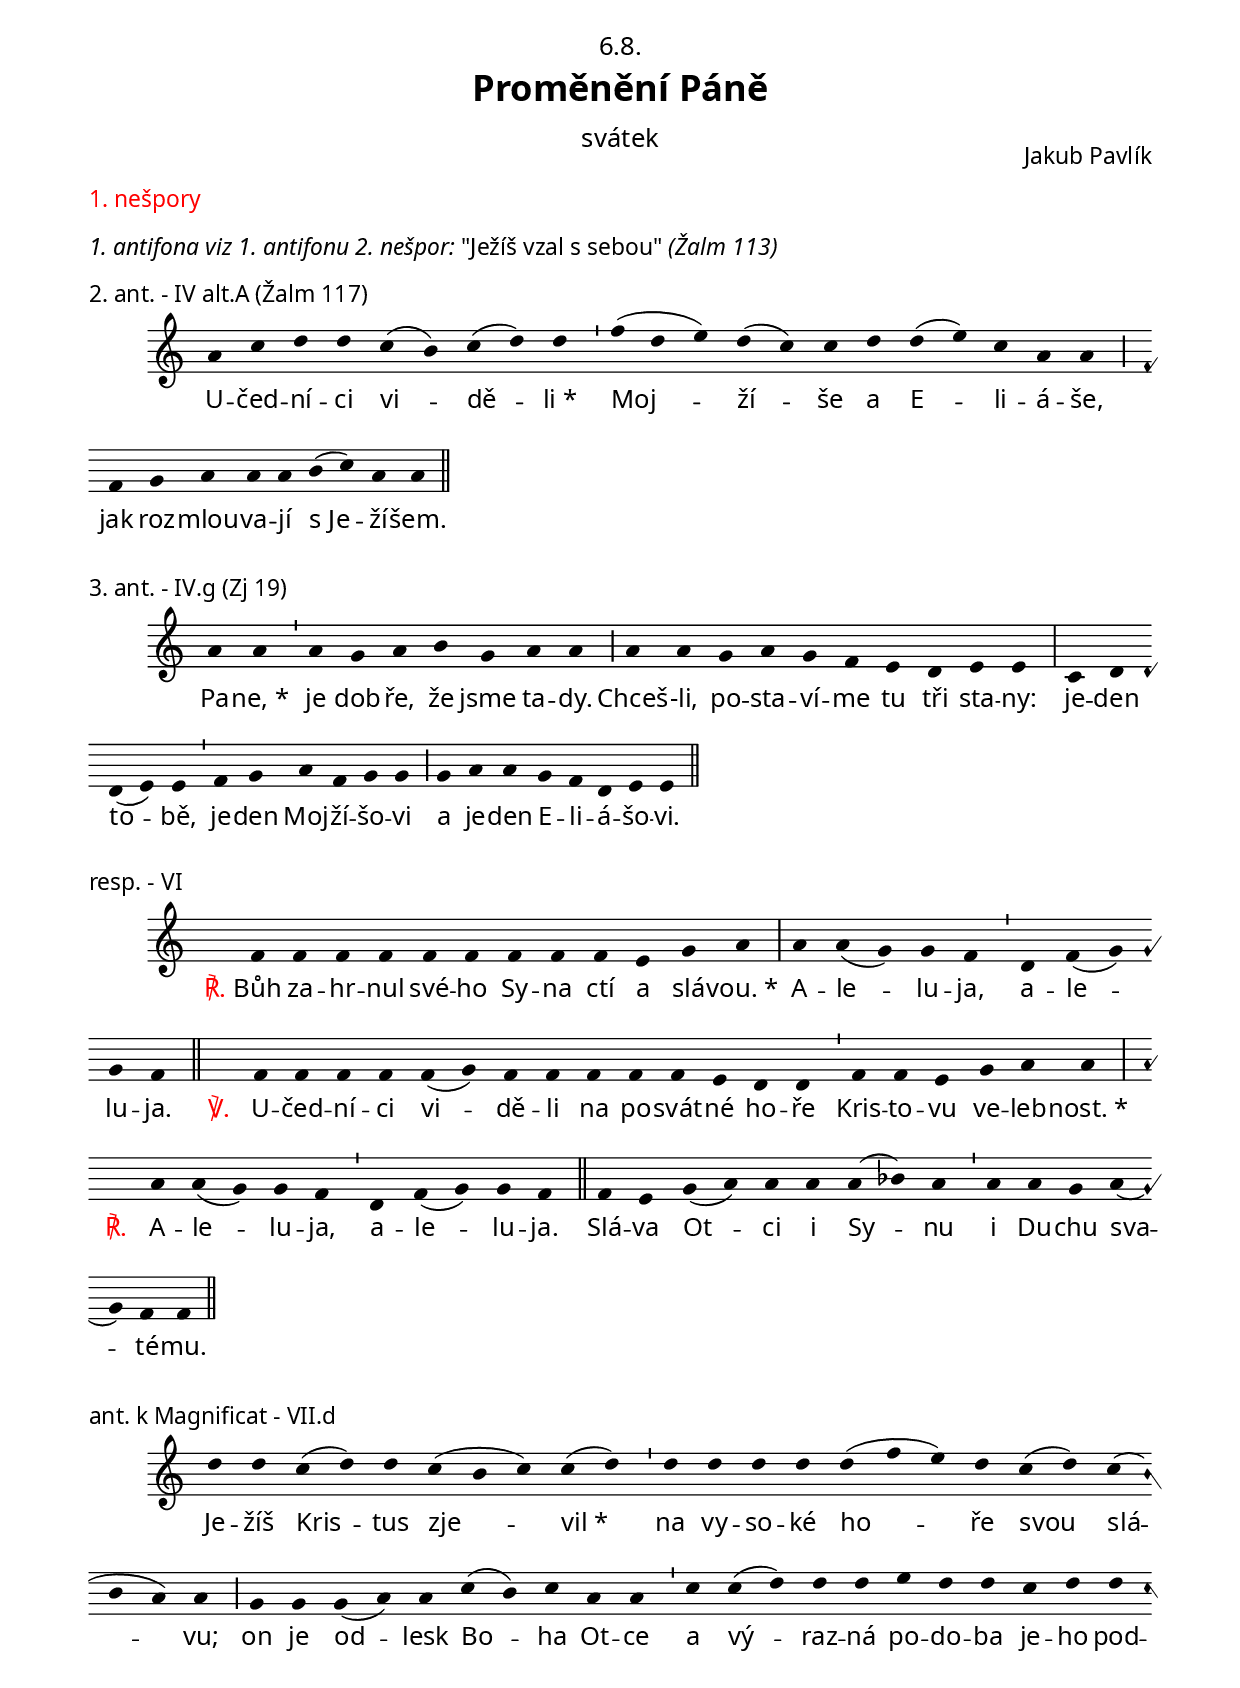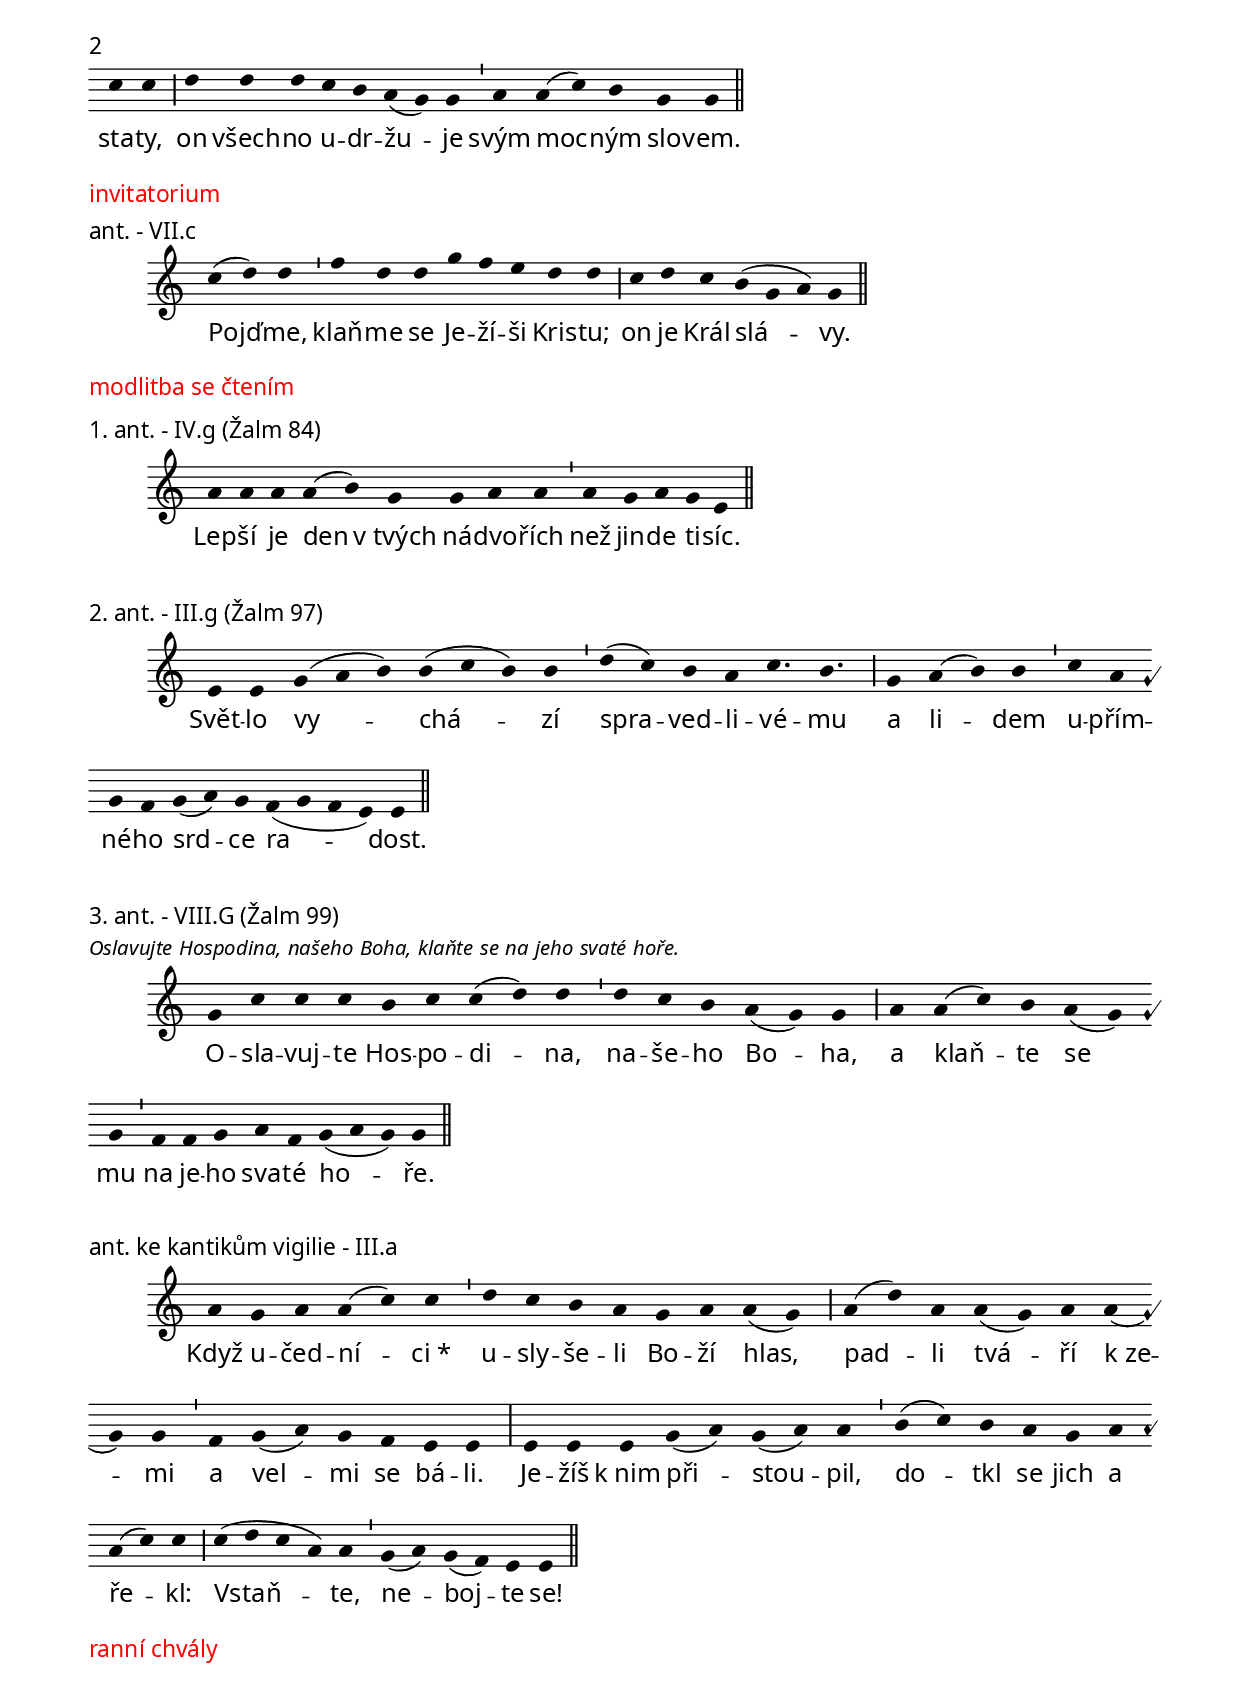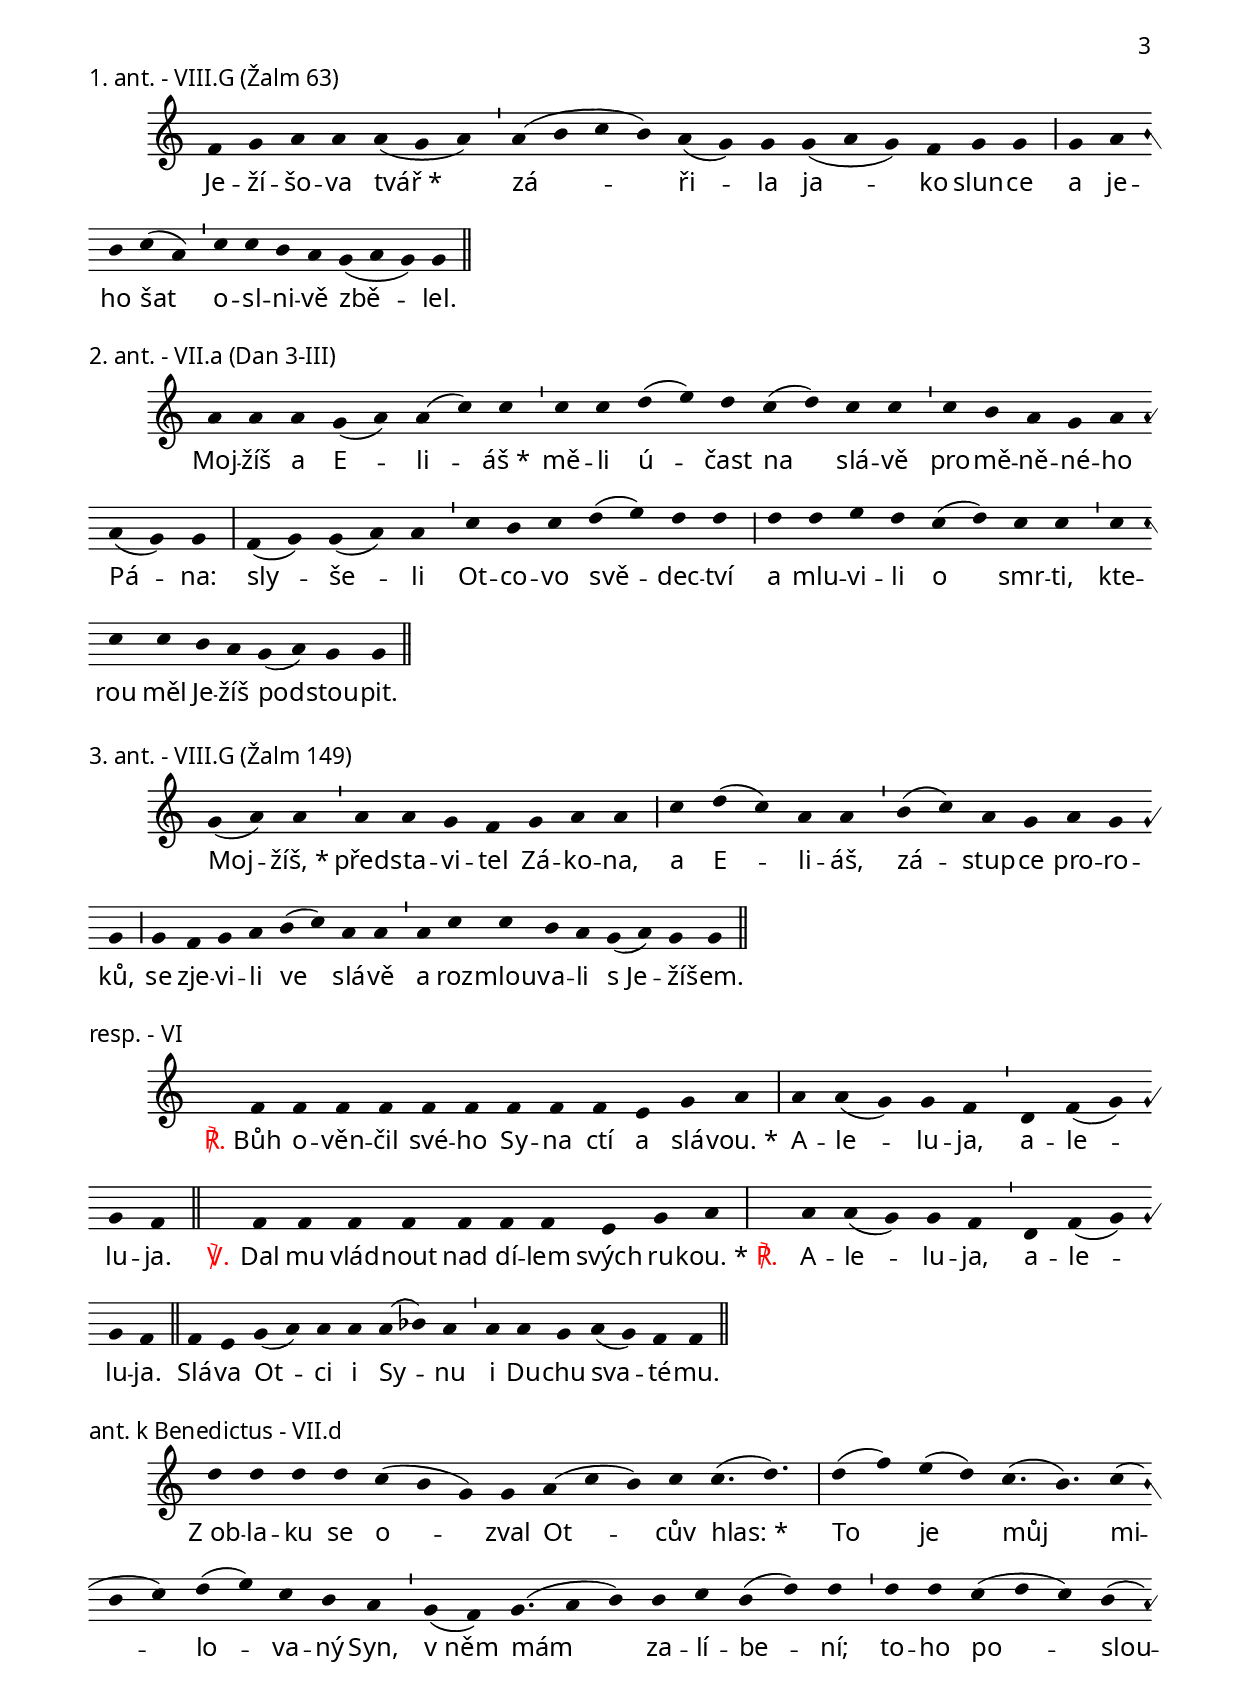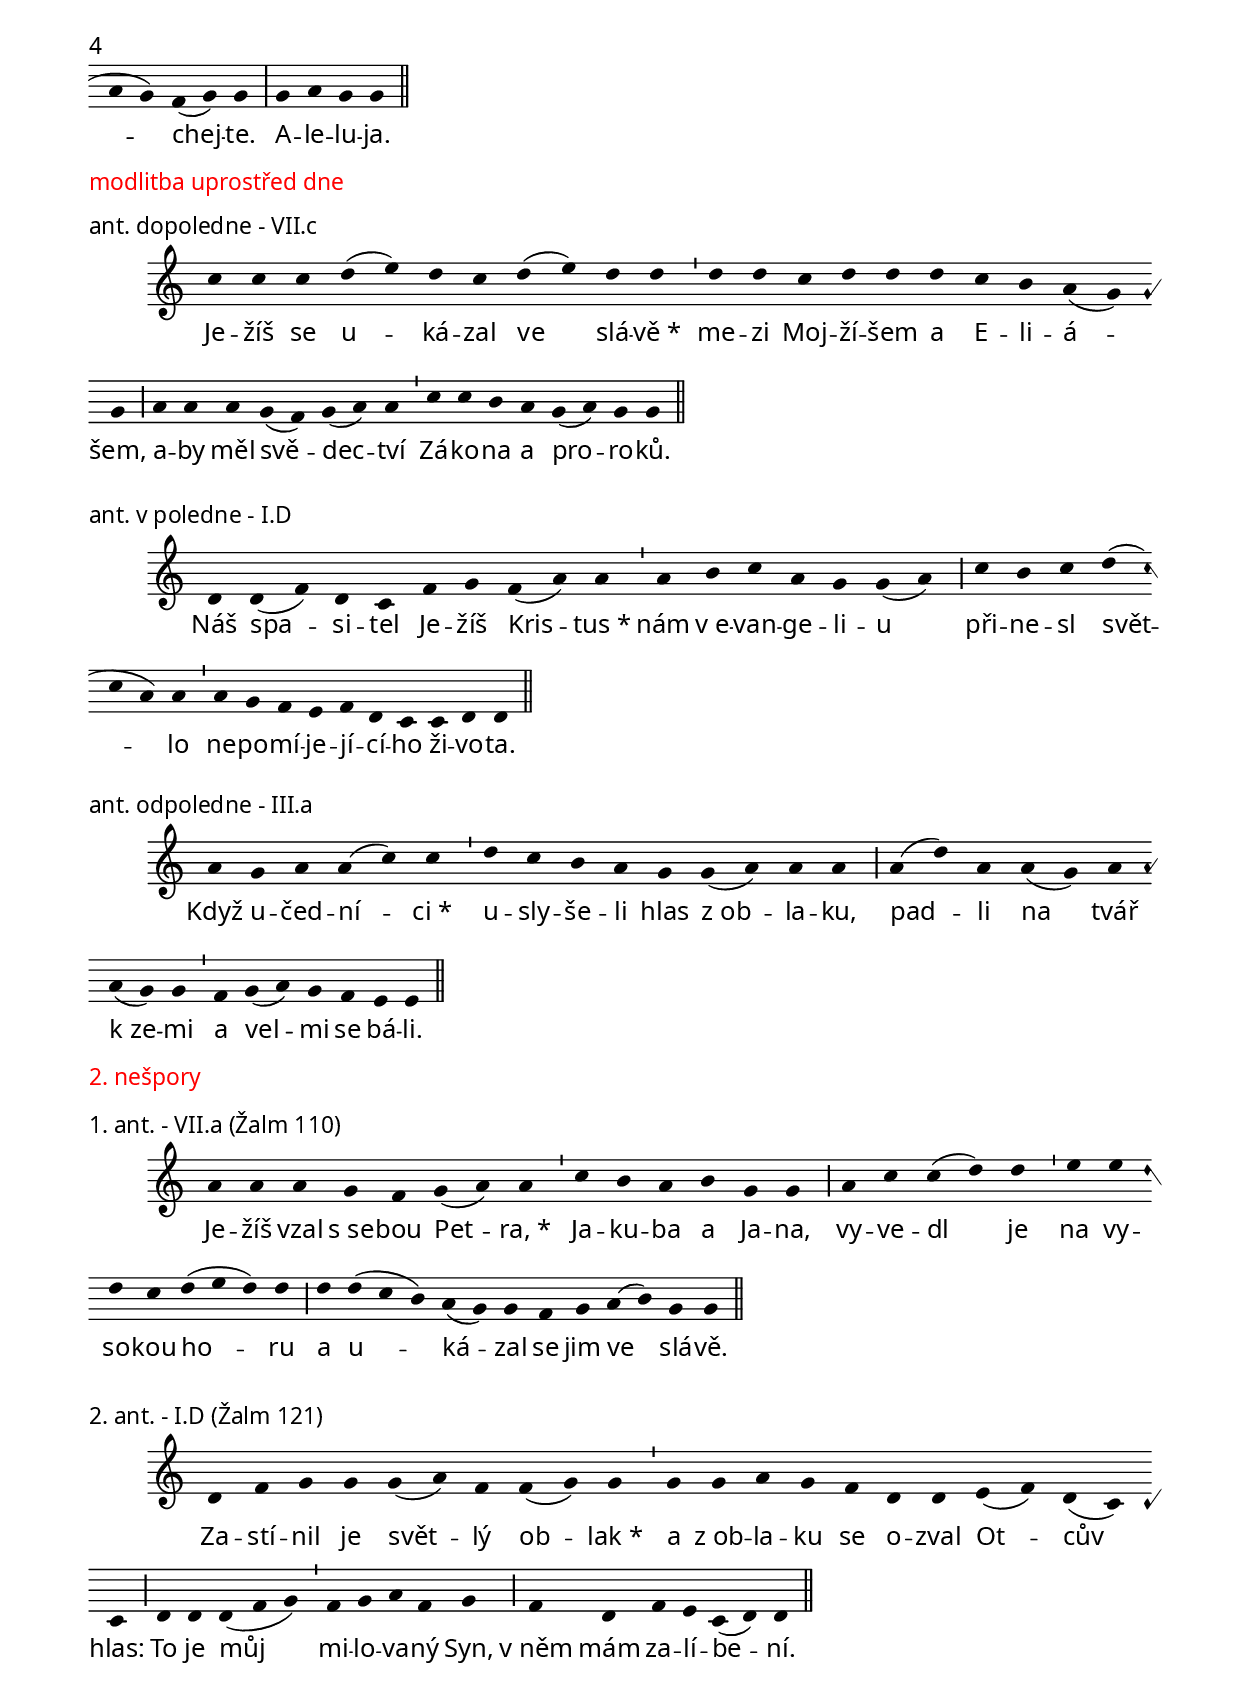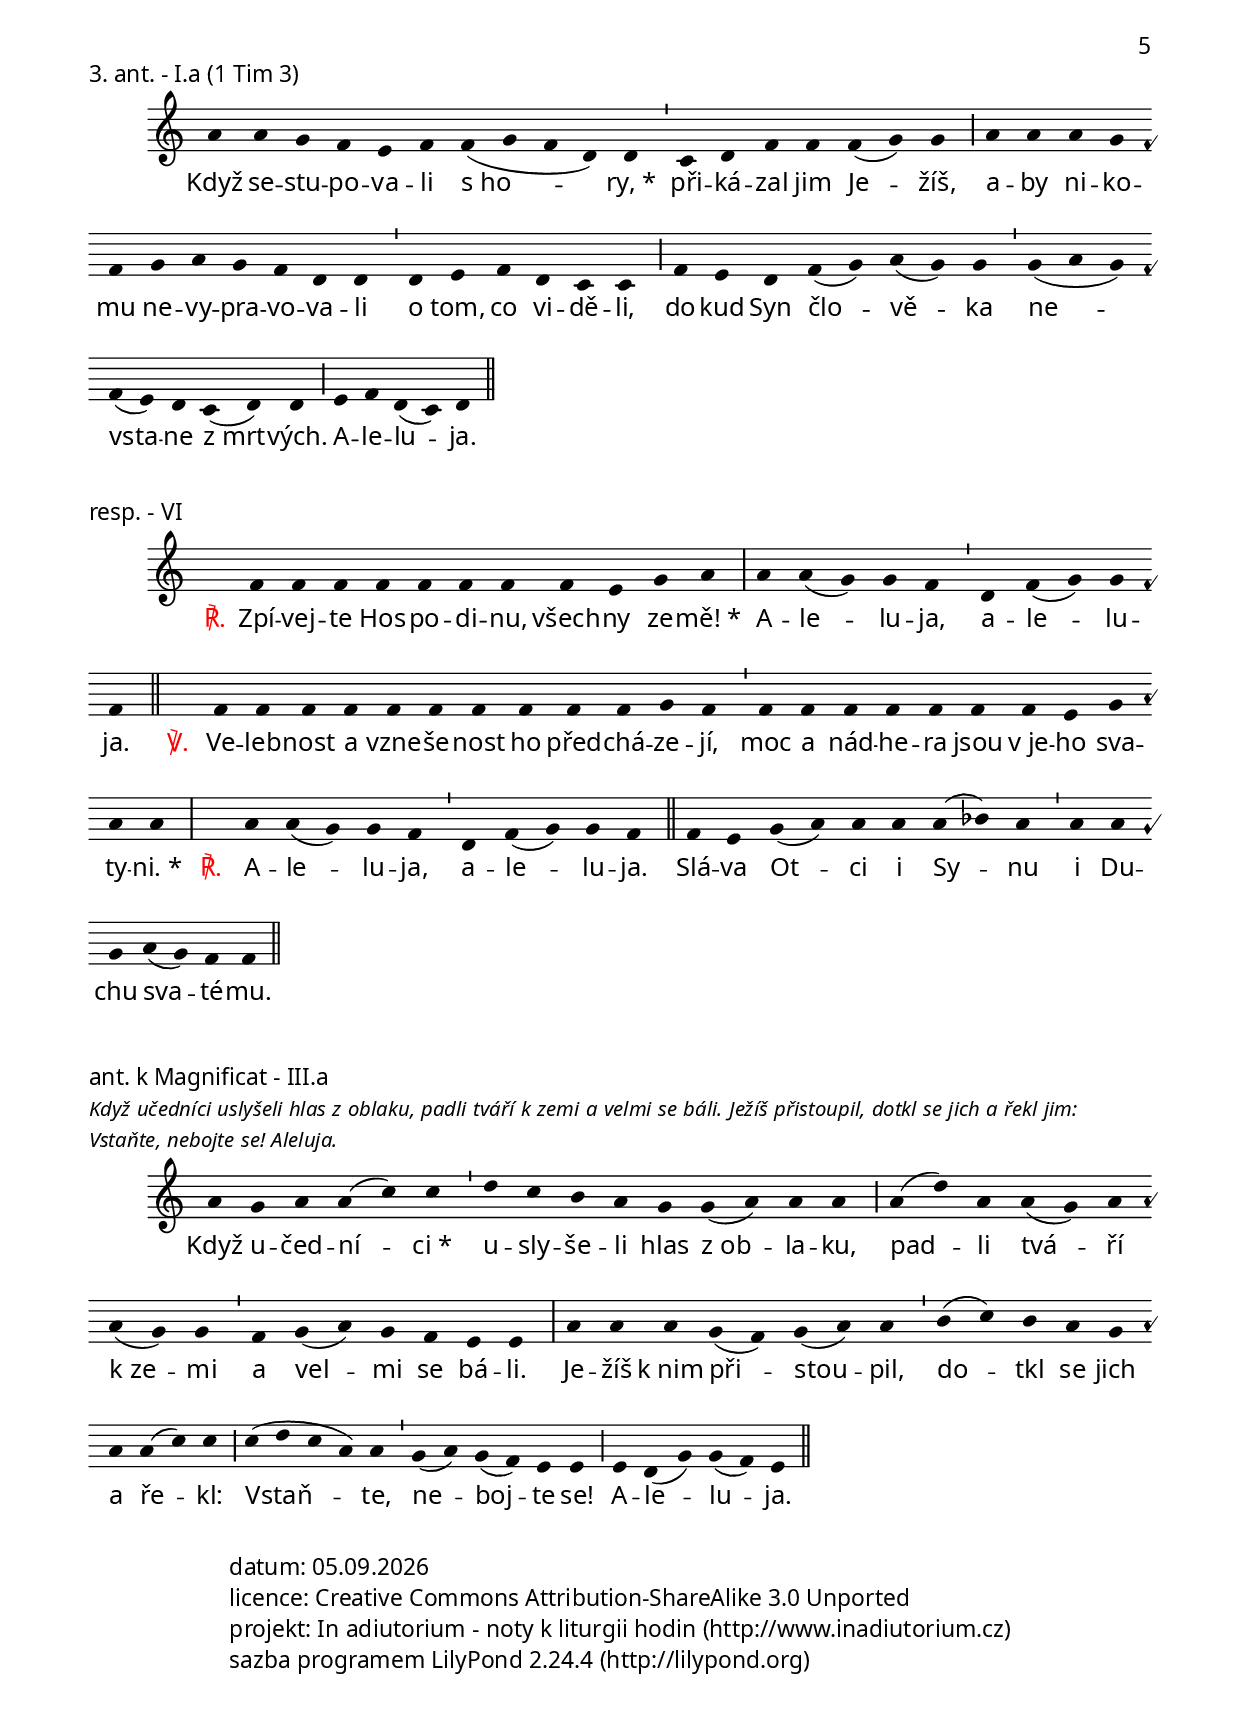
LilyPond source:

\version "2.15.37"

\include "../spolecne.ly"
\include "../dilyresponsorii.ly"

\header {
  title = \markup\titleSvatek
            "Proměnění Páně"
            svátek
            6.8.
  composer = "Jakub Pavlík"
}

\markup {\nadpisHodinka {"1. nešpory"}}

\markup\italic{1. antifona viz 1. antifonu 2. nešpor: \upright{"\"Ježíš vzal s sebou\""} (Žalm 113)}

\score {
  \relative c'' {
    \choralniRezim
    a c d d c( b) c( d) d \barMin
    f( d e) d( c) c d d( e) c a a \barMaior
    f g a a a b( c) a a \barFinalis
  }
  \addlyrics {
    U -- čed -- ní -- ci vi -- dě -- li_*
    Moj -- ží -- še a E -- li -- á -- še,
    jak roz -- mlou -- va -- jí s_Je -- ží -- šem.
  }
  \header {
    quid = "2. ant."
    modus = "IV alt"
    differentia = "A"
    psalmus = "Žalm 117"
    id = "1ne-a2"
    piece = \markup {\sestavTitulek}
  }
}

\score {
  \relative c'' {
    \choralniRezim
    a4 a \barMin a g a b g a a \barMaior
    a a g a g f e d e e \barMax
    c d d( e) e \barMin
    f g a f g g \barMaior
    g a a g f d e e \barFinalis
  }
  \addlyrics {
    Pa -- ne,_* je dob -- ře, že jsme ta -- dy.
    Chceš -- -li, po -- sta -- ví -- me tu tři sta -- ny:
    je -- den to -- bě,
    je -- den Moj -- ží -- šo -- vi
    a je -- den E -- li -- á -- šo -- vi.
  }
  \header {
    quid = "3. ant."
    modus = "IV"
    differentia = "g"
    psalmus = "Zj 19"
    id = "1ne-a3"
    piece = \markup {\sestavTitulek}
  }
}

\score {
  \relative c' {
    \choralniRezim

    % R
    \neviditelna f
    f4 f f f f f f f f e g a \barMax
    \respVIalelujaResponsum \barFinalis
    % V
    \neviditelna f
    f4 f f f f( g) f f f f f e d d \barMin f f e g a a \barMax
    % R
    \neviditelna a
    \respVIalelujaResponsum \barFinalis
    % Slava
    \respVIalelujaDoxologie \barFinalis
  }
  \addlyrics {
    \Response Bůh za -- hr -- nul své -- ho Sy -- na ctí a slá -- vou._* \textRespAleluja
    \Verse U -- čed -- ní -- ci vi -- dě -- li na po -- svát -- né ho -- ře
    Kris -- to -- vu ve -- leb -- nost._*
    \Response \textRespAleluja
    \textRespDoxologie
  }
  \header {
    quid = "resp."
    modus = "VI"
    id = "1ne-resp"
    piece = \markup {\sestavTitulekResp}
  }
}

\score {
  \relative c'' {
    \choralniRezim
    d d c( d) d c( b c) c( d) \barMin
    d d d d d( f e) d c( d) c( b a) a \barMaior
    g g g( a) a c( b) c a a \barMin
    c c( d) d d e d d c d d c c \barMaior
    d d d c b a( g) g \barMin
    a a( c) b g g \barFinalis
  }
  \addlyrics {
    Je -- žíš Kris -- tus zje -- vil_*
    na vy -- so -- ké ho -- ře svou slá -- vu;
    on je od -- lesk Bo -- ha Ot -- ce
    a vý -- raz -- ná po -- do -- ba je -- ho pod -- sta -- ty,
    on všech -- no u -- dr -- žu -- je
    svým moc -- ným slo -- vem.
  }
  \header {
    quid = "ant. k Magnificat"
    modus = "VII"
    differentia = "d"
    psalmus = ""
    id = "1ne-amag"
    piece = \markup {\sestavTitulekBezZalmu}
  }
}

\markup {\nadpisHodinka {"invitatorium"}}

\score {
  \relative c'' {
    \choralniRezim
    c4( d) d \barMin f d d g f e d d \barMaior
    c d c b( g a) g \barFinalis
  }
  \addlyrics {
    Pojď -- me, klaň -- me se Je -- ží -- ši Kris -- tu;
    on je Král slá -- vy.
  }
  \header {
    quid = "ant."
    modus = "VII"
    differentia = "c"
    psalmus = ""
    placet = "bez úprav zkopírovat hotovou melodii pro téměř shodný text bylo svůdné,
    jenže _králů_ (dvě dlouhé) má jiný rytmus než _slávy_ (dlouhá-krátká),
    takže kopie je méně uspokojivá"
    id = "invit"
    fial = "mezidobi_kristakrale.ly#invit?jiny_text"
    piece = \markup {\sestavTitulekBezZalmu}
  }
}

\markup {\nadpisHodinka {"modlitba se čtením"}}

\score {
  \relative c'' {
    \choralniRezim
    a4 a a a( b) g g a a \barMin
    a g a g e \barFinalis
  }
  \addlyrics {
    Lep -- ší je den v_tvých ná -- dvo -- řích
    než jin -- de ti -- síc.
  }
  \header {
    quid = "1. ant."
    modus = "IV"
    differentia = "g"
    psalmus = "Žalm 84"
    id = "mc-a1"
    piece = \markup {\sestavTitulek}
  }
}

\score {
  \relative c' {
    \choralniRezim
    e4 e g( a b) b( c b) b \barMin
    d( c) b a c4. b \barMaior
    g4 a( b) b \barMin
    c a g f g( a) g f( g f e) e \barFinalis
  }
  \addlyrics {
    Svět -- lo vy -- chá -- zí
    spra -- ved -- li -- vé -- mu
    a li -- dem
    u -- přím -- né -- ho srd -- ce ra -- dost.
  }
  \header {
    quid = "2. ant."
    modus = "III"
    differentia = "g"
    psalmus = "Žalm 97"
    fial = "antifony/velikonoce_tyden2_4streda.ly#rch-a3?-aleluja"
    id = "mc-a2"
    piece = \markup {\sestavTitulek}
  }
}

\score {
  \relative c'' {
    \choralniRezim
    g4 c c c b c c( d) d \barMin d c b a( g) g \barMaior
    a a( c) b a( g) g \barMin f f g a f g( a g) g \barFinalis
  }
  \addlyrics {
    O -- sla -- vuj -- te Hos -- po -- di -- na, na -- še -- ho Bo -- ha,
    a klaň -- te se mu na je -- ho sva -- té ho -- ře.
  }
  \header {
    textus_approbatus = "Oslavujte Hospodina, našeho Boha, klaňte se na jeho svaté hoře."
    quid = "3. ant."
    modus = "VIII"
    differentia = "G"
    psalmus = "Žalm 99"
    fial = "antifony/tyden3_5ctvrtek.ly#rch-ant3"
    id = "mc-a3"
    piece = \markup {\sestavTitulek}
  }
}

\score {
  \relative c'' {
    \choralniRezim
    a4 g a a( c) c \barMin d c b a g a a( g) \barMaior
    a4( d) a a( g) a a( g) g \barMin
    f g( a) g f e e \barMax

    e4 e e g( a) g( a) a \barMin b( c) b a g a a( c) c \barMaior
    c( d c a) a \barMin g( a) g( f) e e \barFinalis
  }
  \addlyrics {
    Když u -- čed -- ní -- ci_* u -- sly -- še -- li Bo -- ží hlas,
    pad -- li tvá -- ří k_ze -- mi
    a vel -- mi se bá -- li.

    Je -- žíš k_nim při -- stou -- pil, do -- tkl se jich a ře -- kl:
    Vstaň -- te, ne -- boj -- te se!
  }
  \header {
    quid = "ant. ke kantikům vigilie"
    modus = "III"
    differentia = "a"
    psalmus = ""
    fial = "sanktoral/0806promenenipane.ly#2ne-amag?zacatek=12&cast=3&konec=23&-aleluja"
    id = "mc-avig"
    piece = \markup {\sestavTitulekBezZalmu}
  }
}

\markup {\nadpisHodinka {"ranní chvály"}}

\score {
  \relative c' {
    \choralniRezim
    f4 g a a a( g a) \barMin a( b c b) a( g) g g( a g) f g g \barMaior
    g a b c( a) \barMin c c b a g( a g) g \barFinalis
  }
  \addlyrics {
    Je -- ží -- šo -- va tvář_* zá -- ři -- la ja -- ko slun -- ce
    a je -- ho šat o -- sl -- ni -- vě zbě -- lel.
  }
  \header {
    quid = "1. ant."
    modus = "VIII"
    differentia = "G"
    psalmus = "Žalm 63"
    id = "rch-a1"
    piece = \markup {\sestavTitulek}
  }
}

\score {
  \relative c'' {
    \choralniRezim
    a4 a a g( a) a( c) c \barMin
    c c d( e) d c( d) c c \barMin
    c b a g a a( g) g \barMax
    f( g) g( a) a \barMin c b c d( e) d d \barMaior
    d d e d c( d) c c \barMin
    c c c b a g( a) g g \barFinalis
  }
  \addlyrics {
    Moj -- žíš a E -- li -- áš_*
    mě -- li ú -- čast na slá -- vě
    pro -- mě -- ně -- né -- ho Pá -- na:
    sly -- še -- li Ot -- co -- vo svě -- dec -- tví
    a mlu -- vi -- li o smr -- ti,
    kte -- rou měl Je -- žíš pod -- stou -- pit.
  }
  \header {
    quid = "2. ant."
    modus = "VII"
    differentia = "a"
    psalmus = "Dan 3-III"
    id = "rch-a2"
    piece = \markup {\sestavTitulek}
  }
}

\score {
  \relative c'' {
    \choralniRezim
    g4( a) a \barMin a a g f g a a \barMaior
    c d( c) a a \barMin b( c) a g a g g \barMaior
    g f g a b( c) a a \barMin
    a c c b a g( a) g g \barFinalis
  }
  \addlyrics {
    Moj -- žíš,_* před -- sta -- vi -- tel Zá -- ko -- na,
    a E -- li -- áš, zá -- stup -- ce pro -- ro -- ků,
    se zje -- vi -- li ve slá -- vě
    a roz -- mlou -- va -- li s_Je -- ží -- šem.
  }
  \header {
    quid = "3. ant."
    modus = "VIII"
    differentia = "G"
    psalmus = "Žalm 149"
    id = "rch-a3"
    piece = \markup {\sestavTitulek}
  }
}

\score {
  \relative c' {
    \choralniRezim

    % R
    \neviditelna f
    f4 f f f f f f f f e g a \barMax
    \respVIalelujaResponsum \barFinalis
    % V
    \neviditelna f
    f4 f f f f f f e g a \barMax
    % R
    \neviditelna a
    \respVIalelujaResponsum \barFinalis
    % Slava
    \respVIalelujaDoxologie \barFinalis
  }
  \addlyrics {
    \Response Bůh o -- věn -- čil své -- ho Sy -- na ctí a slá -- vou._* \textRespAleluja
    \Verse Dal mu vlád -- nout nad dí -- lem svých ru -- kou._*
    \Response \textRespAleluja
    \textRespDoxologie
  }
  \header {
    quid = "resp."
    modus = "VI"
    id = "rch-resp"
    piece = \markup {\sestavTitulekResp}
  }
}

\score {
  \relative c'' {
    \choralniRezim
    d4 d d d c( b g) g a( c b) c c4.( d) \barMax
    d4( f) e( d) c4.( b) c4( b c) d( e) c b a \barMin
    g4( f) g4.( a4 b) b c b( d) d \barMin
    d d c( d c) b( a g) f( g) g \barMax
    g a g g \barFinalis
  }
  \addlyrics {
    Z_ob -- la -- ku se o -- zval Ot -- cův hlas:_*
    To je můj mi -- lo -- va -- ný Syn,
    v_něm mám za -- lí -- be -- ní;
    to -- ho po -- slou -- chej -- te.
    A -- le -- lu -- ja.
  }
  \header {
    quid = "ant. k Benedictus"
    modus = "VII"
    differentia = "d"
    psalmus = ""
    fial = "vanoce_zjevenipane.ly#krtu-2ne-a1?konec&+aleluja"
    placet = "bude vhodné mírně prořezat;
    _v něm mám zalíbení_ jinak - těžko se to zpívá a nemá to žádnou zvláštní
    hodnotu, která by tu náročnost ospravedlňovala"
    id = "rch-aben"
    piece = \markup {\sestavTitulekBezZalmu}
  }
}

\markup {\nadpisHodinka {"modlitba uprostřed dne"}}

\score {
  \relative c'' {
    \choralniRezim
    c4 c c d( e) d c d( e) d d \barMin
    d d c d d d c b a( g) g \barMaior
    a a a g( f) g( a) a \barMin
    c c b a g( a) g g \barFinalis
  }
  \addlyrics {
    Je -- žíš se u -- ká -- zal ve slá -- vě_*
    me -- zi Moj -- ží -- šem a E -- li -- á -- šem,
    a -- by měl svě -- dec -- tví
    Zá -- ko -- na a pro -- ro -- ků.
  }
  \header {
    quid = "ant. dopoledne"
    modus = "VII"
    differentia = "c"
    psalmus = ""
    id = "tercie"
    piece = \markup {\sestavTitulekBezZalmu}
  }
}

\score {
  \relative c' {
    \choralniRezim
    d4 d( f) d c f g f( a) a \barMin
    a b c a g g( a) \barMaior
    c b c d( c a) a \barMin
    a g f e f d c c d d \barFinalis
  }
  \addlyrics {
    Náš spa -- si -- tel Je -- žíš Kris -- tus_*
    nám v_e -- van -- ge -- li -- u
    při -- ne -- sl svět -- lo
    ne -- po -- mí -- je -- jí -- cí -- ho ži -- vo -- ta.
  }
  \header {
    quid = "ant. v poledne"
    modus = "I"
    differentia = "D"
    psalmus = ""
    id = "sexta"
    piece = \markup {\sestavTitulekBezZalmu}
  }
}

\score {
  \relative c'' {
    \choralniRezim
    a4 g a a( c) c \barMin d c b a g g( a) a a \barMaior
    a4( d) a a( g) a a( g) g \barMin
    f g( a) g f e e \barFinalis
  }
  \addlyrics {
    Když u -- čed -- ní -- ci_* u -- sly -- še -- li hlas z_ob -- la -- ku,
    pad -- li na tvář k_ze -- mi
    a vel -- mi se bá -- li.
  }
  \header {
    quid = "ant. odpoledne"
    modus = "III"
    differentia = "a"
    psalmus = ""
    id = "nona"
    piece = \markup {\sestavTitulekBezZalmu}
  }
}

\markup {\nadpisHodinka {"2. nešpory"}}

\score {
  \relative c'' {
    \choralniRezim
    a4 a a g f g( a) a \barMin c b a b g g \barMaior
    a c c( d) d \barMin e e d c d( e d) d \barMaior
    d d( c b) a( g) g f g a( b) g g \barFinalis
  }
  \addlyrics {
    Je -- žíš vzal s_se -- bou Pet -- ra,_* Ja -- ku -- ba a Ja -- na,
    vy -- ve -- dl je na vy -- so -- kou ho -- ru
    a u -- ká -- zal se jim ve slá -- vě.
  }
  \header {
    quid = "1. ant."
    modus = "VII"
    differentia = "a"
    psalmus = "Žalm 110"
    id = "2ne-a1"
    piece = \markup {\sestavTitulek}
  }
}

\score {
  \relative c' {
    \choralniRezim
    d4 f g g g( a) f f( g) g \barMin
    g g a g f d d e( f) d( c) c \barMaior
    d d d( f g) \barMin f g a f g \barMaior
    f d f e c( d) d \barFinalis
  }
  \addlyrics {
    Za -- stí -- nil je svět -- lý ob -- lak_*
    a z_ob -- la -- ku se o -- zval Ot -- cův hlas:
    To je můj mi -- lo -- va -- ný Syn,
    v_něm mám za -- lí -- be -- ní.
  }
  \header {
    quid = "2. ant."
    modus = "I"
    differentia = "D"
    psalmus = "Žalm 121"
    id = "2ne-a2"
    piece = \markup {\sestavTitulek}
  }
}

\score {
  \relative c'' {
    \choralniRezim
    a4 a g f e f f( g f d) d \barMin
    c d f f f( g) g \barMaior
    a a a g f g a g f d d \barMin d e f d c c \barMaior
    f e d f( g) a( g) g \barMin g( a g) f( e) d c( d) d \barMaior
    e f d( c) d \barFinalis
  }
  \addlyrics {
    Když se -- stu -- po -- va -- li s_ho -- ry,_*
    při -- ká -- zal jim Je -- žíš,
    a -- by ni -- ko -- mu ne -- vy -- pra -- vo -- va -- li o tom, co vi -- dě -- li,
    do -- kud Syn člo -- vě -- ka ne -- vsta -- ne z_mrt -- vých.
    A -- le -- lu -- ja.
  }
  \header {
    quid = "3. ant."
    modus = "I"
    differentia = "a"
    psalmus = "1 Tim 3"
    id = "2ne-a3"
    piece = \markup {\sestavTitulek}
  }
}

\score {
  \relative c' {
    \choralniRezim

    % R
    \neviditelna f
    f4 f f f f f f f e g a \barMax
    \respVIalelujaResponsum \barFinalis
    % V
    \neviditelna f
    f4 f f f f f f f f f g f \barMin
    f f f f f f f e g a a \barMax
    % R
    \neviditelna a
    \respVIalelujaResponsum \barFinalis
    % Slava
    \respVIalelujaDoxologie \barFinalis
  }
  \addlyrics {
    \Response Zpí -- vej -- te Hos -- po -- di -- nu, všech -- ny ze -- mě!_* \textRespAleluja
    \Verse Ve -- leb -- nost a vzne -- še -- nost ho před -- chá -- ze -- jí,
    moc a nád -- he -- ra jsou v_je -- ho sva -- ty -- ni._*
    \Response \textRespAleluja
    \textRespDoxologie
  }
  \header {
    quid = "resp."
    modus = "VI"
    id = "2ne-resp"
    piece = \markup {\sestavTitulekResp}
  }
}

\score {
  \relative c'' {
    \choralniRezim
    a4 g a a( c) c \barMin d c b a g g( a) a a \barMaior
    a4( d) a a( g) a a( g) g \barMin
    f g( a) g f e e \barMax

    a a a g( f) g( a) a \barMin b( c) b a g a a( c) c \barMaior
    c( d c a) a \barMin g( a) g( f) e e \barMaior
    e d( g) g( f) e \barFinalis
  }
  \addlyrics {
    Když u -- čed -- ní -- ci_* u -- sly -- še -- li hlas z_ob -- la -- ku,
    pad -- li tvá -- ří k_ze -- mi
    a vel -- mi se bá -- li.

    Je -- žíš k_nim při -- stou -- pil, do -- tkl se jich a ře -- kl:
    Vstaň -- te, ne -- boj -- te se!
    A -- le -- lu -- ja.
  }
  \header {
    textus_approbatus = "Když učedníci uslyšeli hlas z oblaku,
    padli tváří k zemi a velmi se báli.
    Ježíš přistoupil, dotkl se jich a řekl jim: Vstaňte, nebojte se! Aleluja."
    quid = "ant. k Magnificat"
    modus = "III"
    differentia = "a"
    psalmus = ""
    fial = "sanktoral/0806promenenipane.ly#nona?zacatek=34"
    id = "2ne-amag"
    fons = "1. část: zde, uprostřed dne, odpoledne"
    piece = \markup {\sestavTitulekBezZalmu}
  }
}